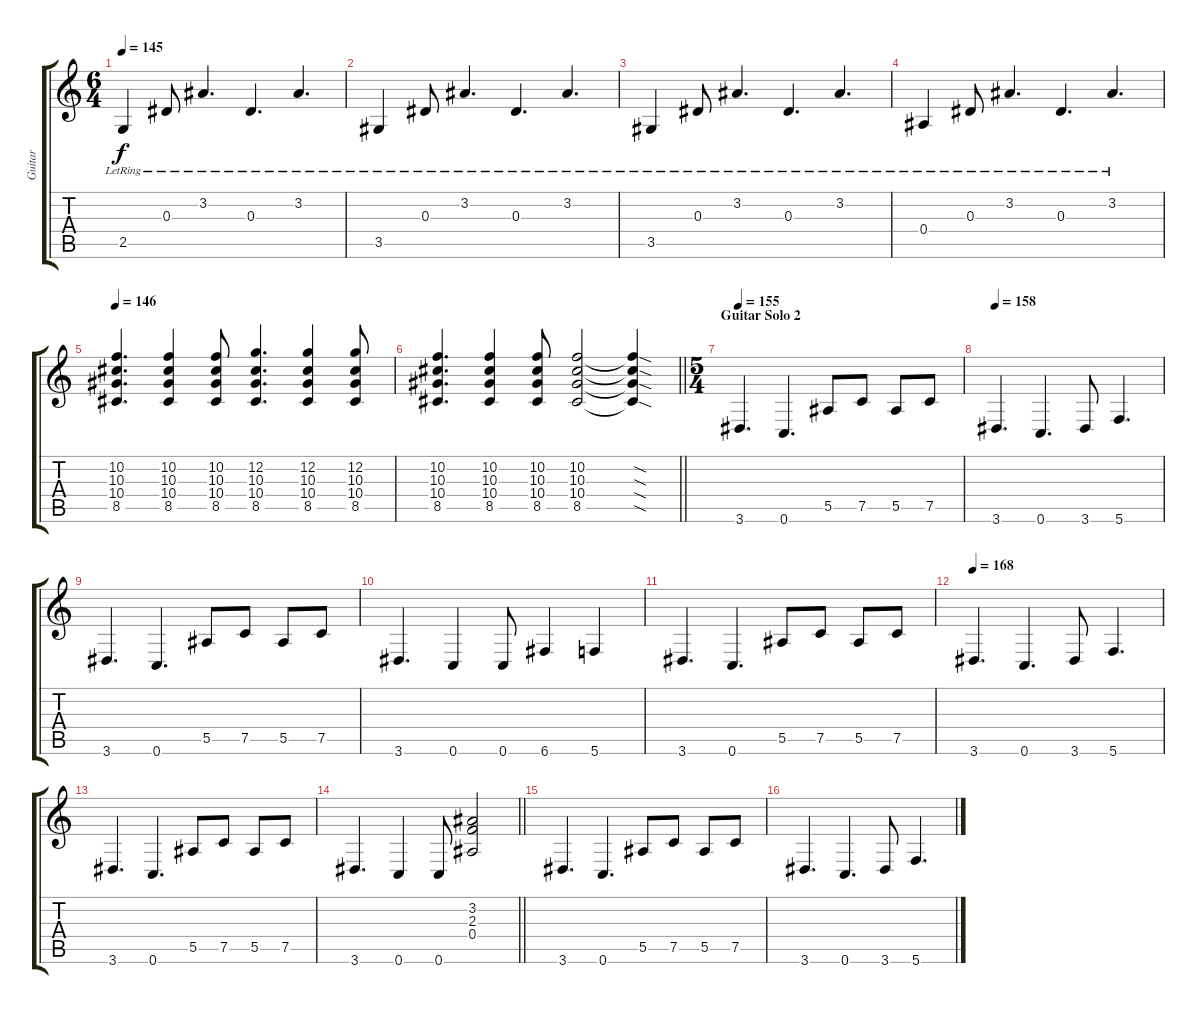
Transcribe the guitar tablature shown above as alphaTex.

\track ("Guitar" "Guitar") {instrument distortionguitar}
\staff {score tabs}
\tuning (C4 G3 Eb3 Bb2 F2 C2) {hide}
\ts (6 4)
\tempo 145
\clef g2
\ks c
2.5{lr}.4{dy f} 0.3{lr}.8 3.2{lr}.4{d} 0.3{lr}.4{d} 3.2{lr}.4{d} |
3.5{lr}.4 0.3{lr}.8 3.2{lr}.4{d} 0.3{lr}.4{d} 3.2{lr}.4{d} |
3.5{lr}.4 0.3{lr}.8 3.2{lr}.4{d} 0.3{lr}.4{d} 3.2{lr}.4{d} |
0.4{lr}.4 0.3{lr}.8 3.2{lr}.4{d} 0.3{lr}.4{d} 3.2{lr}.4{d} |
\tempo 146
(10.2 10.3 10.4 8.5).4{d} (10.2 10.3 10.4 8.5).4 (10.2 10.3 10.4 8.5).8 (12.2 10.3 10.4 8.5).4{d} (12.2 10.3 10.4 8.5).4 (12.2 10.3 10.4 8.5).8 |
\barLineRight lightlight
(10.2 10.3 10.4 8.5).4{d} (10.2 10.3 10.4 8.5).4 (10.2 10.3 10.4 8.5).8 (10.2 10.3 10.4 8.5).2 (10.2{sod t} 10.3{sod t} 10.4{sod t} 8.5{sod t}).4 |
\ts (5 4)
\section ("" "Guitar Solo 2")
\tempo 155
3.6.4{d} 0.6.4{d} 5.5.8 7.5.8 5.5.8 7.5.8 |
\tempo 158
3.6.4{d} 0.6.4{d} 3.6.8 5.6.4{d} |
3.6.4{d} 0.6.4{d} 5.5.8 7.5.8 5.5.8 7.5.8 |
3.6.4{d} 0.6.4 0.6.8 6.6.4 5.6.4 |
3.6.4{d} 0.6.4{d} 5.5.8 7.5.8 5.5.8 7.5.8 |
\tempo 168
3.6.4{d} 0.6.4{d} 3.6.8 5.6.4{d} |
3.6.4{d} 0.6.4{d} 5.5.8 7.5.8 5.5.8 7.5.8 |
\barLineRight lightlight
3.6.4{d} 0.6.4 0.6.8 (3.2 2.3 0.4).2 |
3.6.4{d} 0.6.4{d} 5.5.8 7.5.8 5.5.8 7.5.8 |
3.6.4{d} 0.6.4{d} 3.6.8 5.6.4{d}
